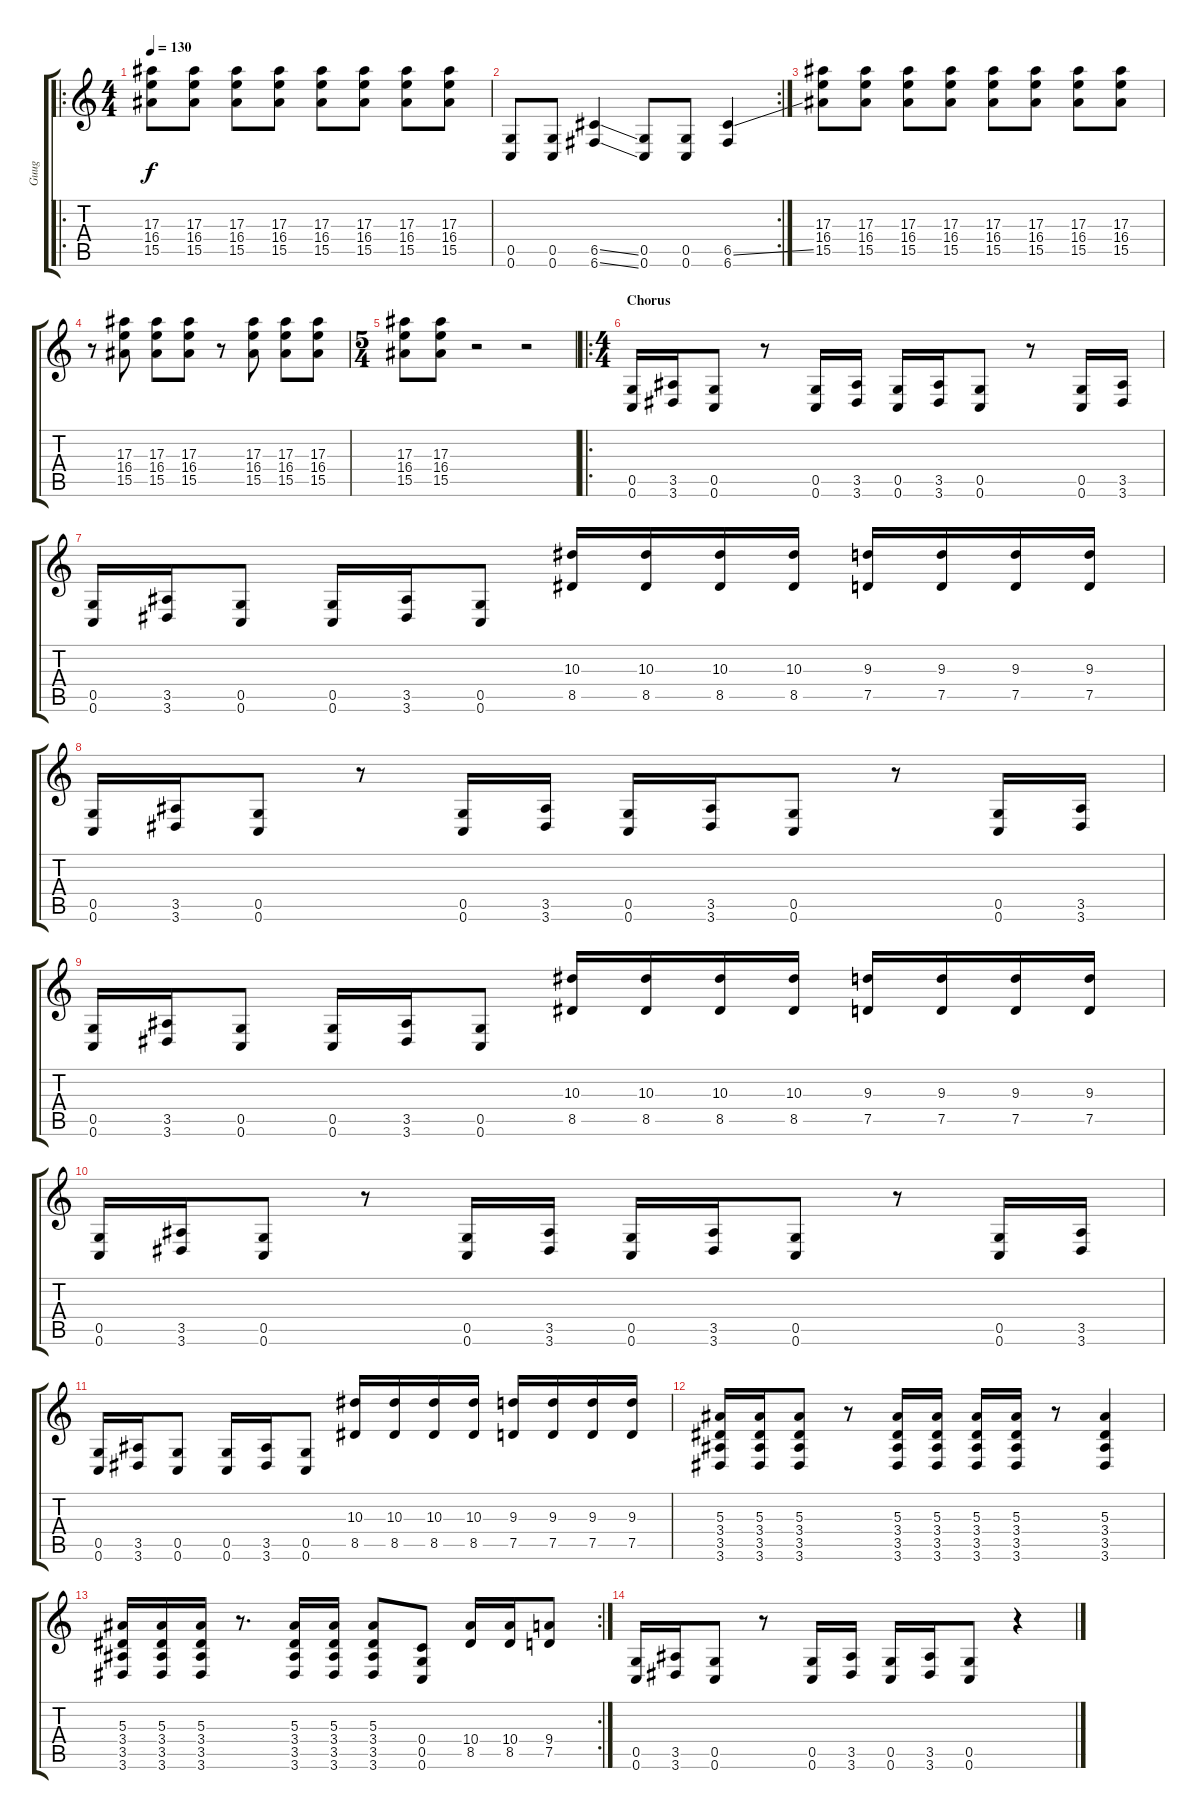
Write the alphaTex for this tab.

\track ("Guug" "Guug") {instrument distortionguitar}
\staff {score tabs}
\tuning (D4 A3 F3 C3 G2 C2) {hide}
\ro
\ts (4 4)
\tempo 130
\clef g2
\ks c
(17.3 16.4 15.5).8{dy f} (17.3 16.4 15.5).8 (17.3 16.4 15.5).8 (17.3 16.4 15.5).8 (17.3 16.4 15.5).8 (17.3 16.4 15.5).8 (17.3 16.4 15.5).8 (17.3 16.4 15.5).8 |
\rc 2
(0.5 0.6).8 (0.5 0.6).8 (6.5{ss} 6.6{ss}).4 (0.5 0.6).8 (0.5 0.6).8 (6.5{ss} 6.6).4 |
(17.3 16.4 15.5).8 (17.3 16.4 15.5).8 (17.3 16.4 15.5).8 (17.3 16.4 15.5).8 (17.3 16.4 15.5).8 (17.3 16.4 15.5).8 (17.3 16.4 15.5).8 (17.3 16.4 15.5).8 |
r.8 (17.3 16.4 15.5).8 (17.3 16.4 15.5).8 (17.3 16.4 15.5).8 r.8 (17.3 16.4 15.5).8 (17.3 16.4 15.5).8 (17.3 16.4 15.5).8 |
\ts (5 4)
(17.3 16.4 15.5).8 (17.3 16.4 15.5).8 r.2 r.2 |
\ro
\ts (4 4)
\section ("" "Chorus")
(0.5 0.6).16 (3.5 3.6).16 (0.5 0.6).8 r.8 (0.5 0.6).16 (3.5 3.6).16 (0.5 0.6).16 (3.5 3.6).16 (0.5 0.6).8 r.8 (0.5 0.6).16 (3.5 3.6).16 |
(0.5 0.6).16 (3.5 3.6).16 (0.5 0.6).8 (0.5 0.6).16 (3.5 3.6).16 (0.5 0.6).8 (10.3 8.5).16 (10.3 8.5).16 (10.3 8.5).16 (10.3 8.5).16 (9.3 7.5).16 (9.3 7.5).16 (9.3 7.5).16 (9.3 7.5).16 |
(0.5 0.6).16 (3.5 3.6).16 (0.5 0.6).8 r.8 (0.5 0.6).16 (3.5 3.6).16 (0.5 0.6).16 (3.5 3.6).16 (0.5 0.6).8 r.8 (0.5 0.6).16 (3.5 3.6).16 |
(0.5 0.6).16 (3.5 3.6).16 (0.5 0.6).8 (0.5 0.6).16 (3.5 3.6).16 (0.5 0.6).8 (10.3 8.5).16 (10.3 8.5).16 (10.3 8.5).16 (10.3 8.5).16 (9.3 7.5).16 (9.3 7.5).16 (9.3 7.5).16 (9.3 7.5).16 |
(0.5 0.6).16 (3.5 3.6).16 (0.5 0.6).8 r.8 (0.5 0.6).16 (3.5 3.6).16 (0.5 0.6).16 (3.5 3.6).16 (0.5 0.6).8 r.8 (0.5 0.6).16 (3.5 3.6).16 |
(0.5 0.6).16 (3.5 3.6).16 (0.5 0.6).8 (0.5 0.6).16 (3.5 3.6).16 (0.5 0.6).8 (10.3 8.5).16 (10.3 8.5).16 (10.3 8.5).16 (10.3 8.5).16 (9.3 7.5).16 (9.3 7.5).16 (9.3 7.5).16 (9.3 7.5).16 |
(5.3 3.4 3.5 3.6).16 (5.3 3.4 3.5 3.6).16 (5.3 3.4 3.5 3.6).8 r.8 (5.3 3.4 3.5 3.6).16 (5.3 3.4 3.5 3.6).16 (5.3 3.4 3.5 3.6).16 (5.3 3.4 3.5 3.6).16 r.8 (5.3 3.4 3.5 3.6).4 |
\rc 2
(5.3 3.4 3.5 3.6).16 (5.3 3.4 3.5 3.6).16 (5.3 3.4 3.5 3.6).16 r.8{d} (5.3 3.4 3.5 3.6).16 (5.3 3.4 3.5 3.6).16 (5.3 3.4 3.5 3.6).8 (0.4 0.5 0.6).8 (10.4 8.5).16 (10.4 8.5).16 (9.4 7.5).8 |
(0.5 0.6).16 (3.5 3.6).16 (0.5 0.6).8 r.8 (0.5 0.6).16 (3.5 3.6).16 (0.5 0.6).16 (3.5 3.6).16 (0.5 0.6).8 r.4
